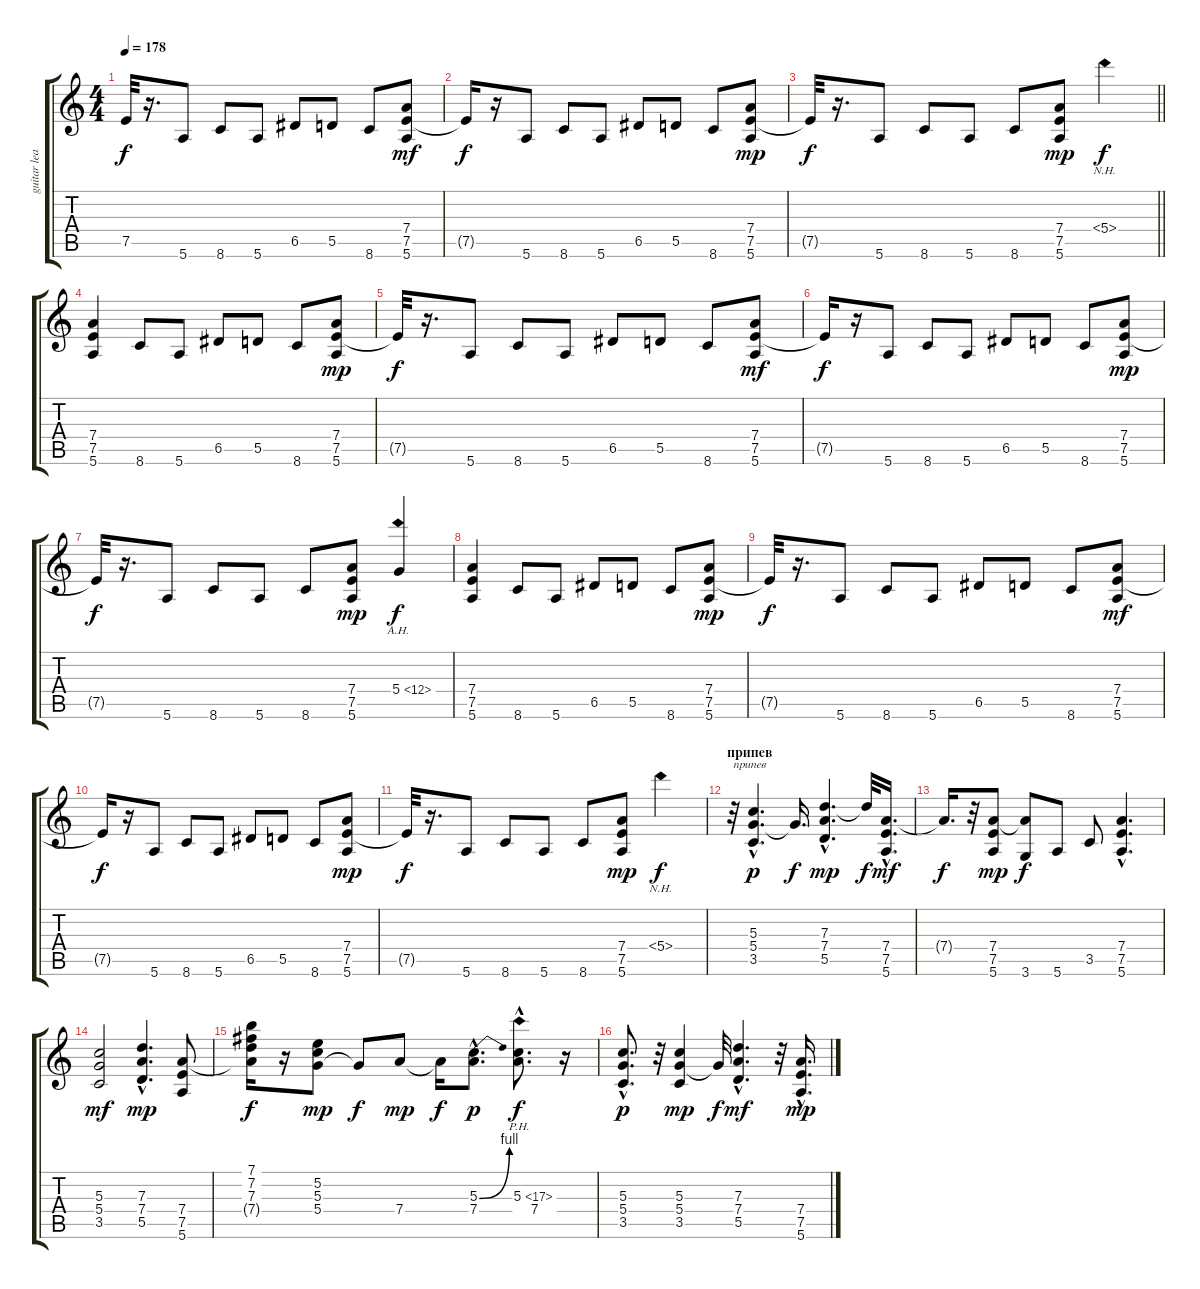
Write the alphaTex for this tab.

\track ("guitar lead" "guitar lea") {instrument distortionguitar}
\staff {score tabs}
\tuning (E4 B3 G3 D3 A2 E2) {hide}
\ts (4 4)
\tempo 178
\clef g2
\ks c
7.5{t}.32{dy f} r.16{d} 5.6.8 8.6.8 5.6.8 6.5.8 5.5.8 8.6.8 (7.4 7.5 5.6).8{dy mf} |
7.5{t}.16{dy f} r.16 5.6.8 8.6.8 5.6.8 6.5.8 5.5.8 8.6.8 (7.4 7.5 5.6).8{dy mp} |
\barLineRight lightlight
7.5{t}.32{dy f} r.16{d} 5.6.8 8.6.8 5.6.8 8.6.8 (7.4 7.5 5.6).8{dy mp} 5.4{nh}.4{dy f} |
(7.4 7.5 5.6).4 8.6.8 5.6.8 6.5.8 5.5.8 8.6.8 (7.4 7.5 5.6).8{dy mp} |
7.5{t}.32{dy f} r.16{d} 5.6.8 8.6.8 5.6.8 6.5.8 5.5.8 8.6.8 (7.4 7.5 5.6).8{dy mf} |
7.5{t}.16{dy f} r.16 5.6.8 8.6.8 5.6.8 6.5.8 5.5.8 8.6.8 (7.4 7.5 5.6).8{dy mp} |
7.5{t}.32{dy f} r.16{d} 5.6.8 8.6.8 5.6.8 8.6.8 (7.4 7.5 5.6).8{dy mp} 5.4{ah 7}.4{dy f} |
(7.4 7.5 5.6).4 8.6.8 5.6.8 6.5.8 5.5.8 8.6.8 (7.4 7.5 5.6).8{dy mp} |
7.5{t}.32{dy f} r.16{d} 5.6.8 8.6.8 5.6.8 6.5.8 5.5.8 8.6.8 (7.4 7.5 5.6).8{dy mf} |
7.5{t}.16{dy f} r.16 5.6.8 8.6.8 5.6.8 6.5.8 5.5.8 8.6.8 (7.4 7.5 5.6).8{dy mp} |
7.5{t}.32{dy f} r.16{d} 5.6.8 8.6.8 5.6.8 8.6.8 (7.4 7.5 5.6).8{dy mp} 5.4{nh}.4{dy f} |
\section ("" "припев")
r.32{txt "припев"} (5.3{hac} 5.4{hac} 3.5{hac}).4{d dy p} 5.4{t}.16{d dy f} (7.3{hac} 7.4{hac} 5.5{hac}).4{d dy mp} 7.3{t}.32{dy f} (7.4{hac} 7.5{hac} 5.6{hac}).16{d dy mf} |
7.4{t}.16{d dy f} r.32 (7.4 7.5 5.6).8{dy mp} (7.4{t} 3.6).8{dy f} 5.6.8 3.5.8 (7.4{hac} 7.5{hac} 5.6{hac}).4{d} |
(5.3 5.4 3.5).2{dy mf} (7.3{hac} 7.4{hac} 5.5{hac}).4{d dy mp} (7.4 7.5 5.6).8 |
(7.1 7.2 7.3 7.4{t}).16{dy f} r.16 (5.2 5.3 5.4).8{dy mp} 5.4{t}.8{dy f} 7.4.8{dy mp} 7.4{t}.16{dy f} (5.3{be (bend 0 0 60 4) hac} 7.4{hac}).8{d dy p} (5.3{ph 12 hac} 7.4).8{d dy f} r.16 |
(5.3{hac} 5.4{hac} 3.5{hac}).8{d dy p} r.32 (5.3 5.4 3.5).4{dy mp} 5.4{t}.32{dy f} (7.3{hac} 7.4{hac} 5.5{hac}).4{d dy mf} r.32 (7.4{hac} 7.5{hac} 5.6{hac}).16{d dy mp}
